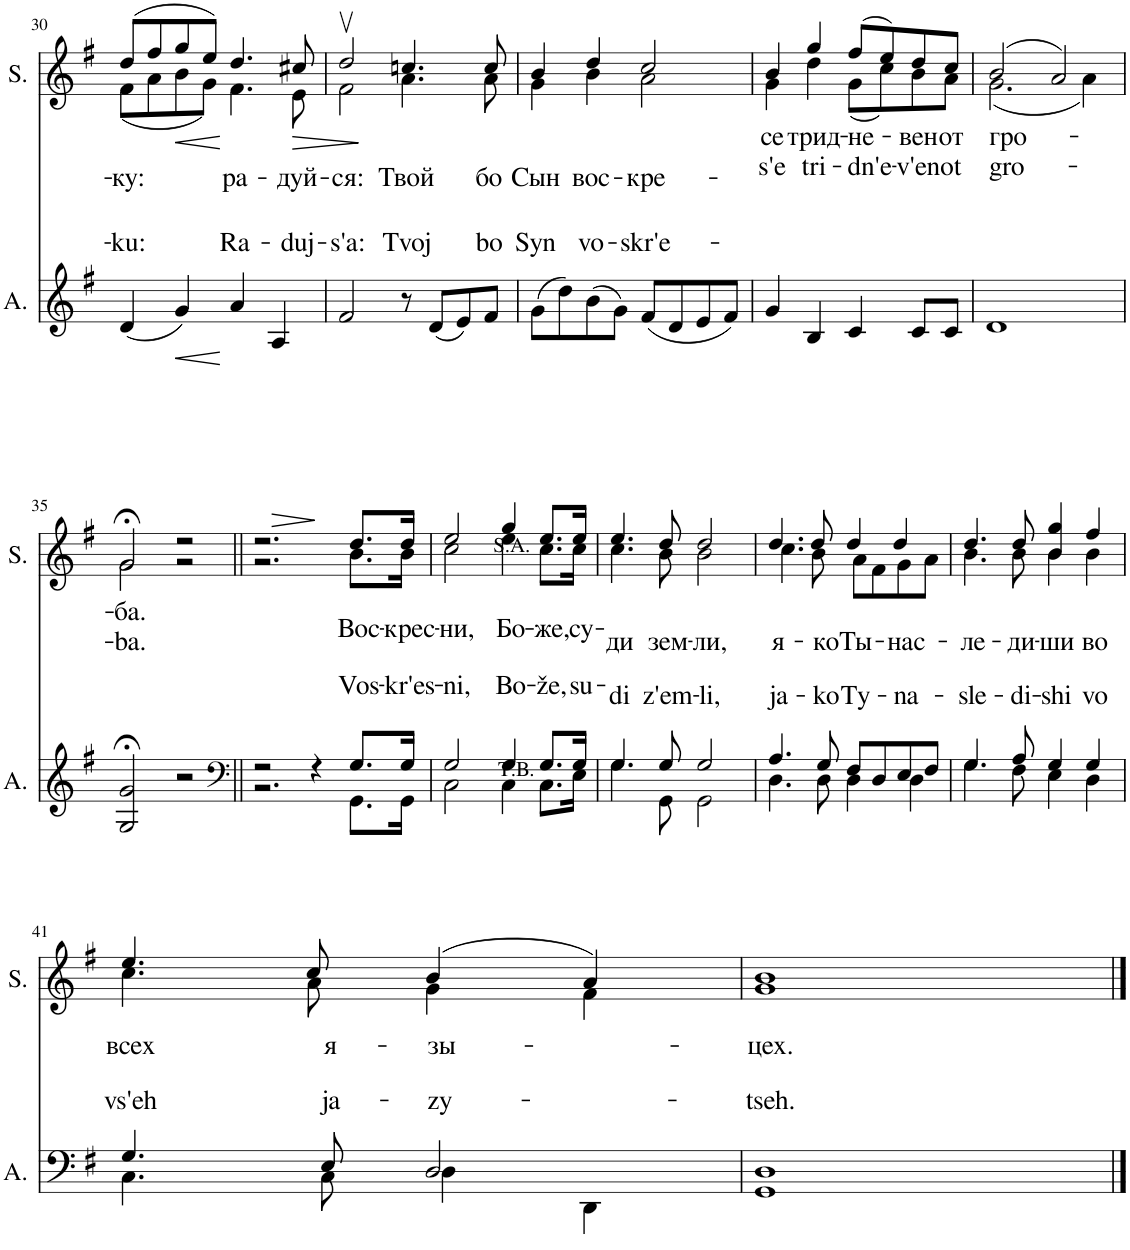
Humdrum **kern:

**kern	**dynam	**kern	**text	**text	**dynam
*part2	*part2	*part1	*part1	*part1	*part1
*staff2	*staff2	*staff1	*staff1	*staff1	*staff1
*I"Alto	*	*I"Soprano	*	*	*
*I'A.	*	*I'S.	*	*	*
!!LO:PB:g=z
*clefG2	*	*clefG2	*	*	*
*k[f#]	*	*k[f#]	*	*	*
*M4/4	*	*M4/4	*	*	*
*met(c)	*	*met(c)	*	*	*
=30	=30	=30	=30	=30	=30
!	!	!	!LO:LY:b	!LO:LY:b	!
*	*	*^	*	*	*
(4d/	.	(8dd/L	(8f#\L	-ку:	-ku:	.
.	.	8ff#/	8a\	.	.	.
!	!LO:HP:b	!	!	!	!	!LO:HP:b
4g/)	<	8gg/	8b\	.	.	<
.	.	8ee/J)	8g\J)	.	.	.
!	!	!	!	!LO:LY:b	!LO:LY:b	!
4a/	.	4.dd/	4.f#\	ра-	Ra-	.
4A/	.	.	.	.	.	.
!	!	!	!	!LO:LY:b	!LO:LY:b	!
.	.	8cc#X/	8e\	-дуй-	-duj-	.
*	*	*v	*v	*	*	*
.	[	.	.	.	[
=31	=31	=31	=31	=31	=31
!	!	!	!LO:LY:b	!LO:LY:b	!
*	*	*^	*	*	*
2f#/	.	2ddv/	2f#\	-ся:	-s'a:	.
!	!	!	!	!LO:LY:b	!LO:LY:b	!
8r	.	4.ccn/	4.a\	Твой	Tvoj	.
(8d/L	.	.	.	.	.	.
8e/)	.	.	.	.	.	.
!	!	!	!	!LO:LY:b	!LO:LY:b	!
8f#/J	.	8cc/	8a\	бо	bo	.
=32	=32	=32	=32	=32	=32	=32
!	!	!	!	!LO:LY:b	!LO:LY:b	!
(8g\L	.	4b/	4g\	Сын	Syn	.
8dd\)	.	.	.	.	.	.
!	!	!	!	!LO:LY:b	!LO:LY:b	!
(8b\	.	4dd/	4b\	вос-	vo-	.
8g\J)	.	.	.	.	.	.
!	!	!	!	!LO:LY:b	!LO:LY:b	!
(8f#/L	.	2cc/	2a\	-кре-	-skr'e-	.
8d/	.	.	.	.	.	.
8e/	.	.	.	.	.	.
8f#/J)	.	.	.	.	.	.
=33	=33	=33	=33	=33	=33	=33
!	!	!	!	!LO:LY:b	!LO:LY:b	!
4g/	.	4b/	4g\	-се	-s'e	.
!	!	!	!	!LO:LY:b	!LO:LY:b	!
4B/	.	4gg/	4dd\	трид-	tri-	.
!	!	!	!	!LO:LY:b	!LO:LY:b	!
4c/	.	(8ff#/L	(8g\L	-не-	-dn'e-	.
.	.	8ee/)	8cc\)	.	.	.
!	!	!	!	!LO:LY:b	!LO:LY:b	!
8c/L	.	8dd/	8b\	-вен	-v'en	.
!	!	!	!	!LO:LY:b	!LO:LY:b	!
8c/J	.	8cc/J	8a\J	от	ot	.
=34	=34	=34	=34	=34	=34	=34
!	!	!	!	!LO:LY:b	!LO:LY:b	!
1d	.	(2b/	(2.g\	гро-	gro-	.
.	.	2a/)	.	.	.	.
.	.	.	4a\)	.	.	.
!!LO:LB:g=z	!!
=35	=35	=35	=35	=35	=35	=35
!	!	!	!	!LO:LY:b	!LO:LY:b	!
2G/;< 2g/;<	.	2g;</	2g\	-ба.	-ba.	.
2r	.	2r	2r	.	.	.
=36||	=36||	=36||	=36||	=36||	=36||	=36||
*clefF4	*	*	*	*	*	*
*^	*	*	*	*	*	*
2r	2.r	.	2.r	2.r	.	.	.
4r	.	.	.	.	.	.	.
!	!	!	!	!	!LO:LY:b	!LO:LY:b	!
8.G/L	8.GG\L	.	8.dd/L	8.b\L	Вос-	Vos-	.
!	!	!	!	!	!LO:LY:b	!LO:LY:b	!
16G/Jk	16GG\Jk	.	16dd/Jk	16b\Jk	-крес-	-kr'es-	.
=37	=37	=37	=37	=37	=37	=37	=37
!	!	!	!	!	!LO:LY:b	!LO:LY:b	!
2G/	2C\	.	2ee/	2cc\	-ни,	-ni,	.
!	!	!	!	!	!LO:LY:b	!LO:LY:b	!
4G/	4C\	.	4gg/	4ee\	Бо-	Bo-	.
!	!	!	!	!	!LO:LY:b	!LO:LY:b	!
8.G/L	8.C\L	.	8.ee/L	8.cc\L	-же,	-že,	.
!	!	!	!	!	!LO:LY:b	!LO:LY:b	!
16G/Jk	16E\Jk	.	16ee/Jk	16cc\Jk	су-	su-	.
=38	=38	=38	=38	=38	=38	=38	=38
!	!	!	!LO:TX:a:t=S.A.	!	!	!	!
!LO:TX:a:t=T.B.	!	!	!	!	!	!	!
!	!	!	!	!	!LO:LY:b	!LO:LY:b	!
4.G/	4.G\	.	4.ee/	4.cc\	-ди	-di	.
!	!	!	!	!	!LO:LY:b	!LO:LY:b	!
8G/	8GG\	.	8dd/	8b\	зем-	z'em-	.
!	!	!	!	!	!LO:LY:b	!LO:LY:b	!
2G/	2GG\	.	2dd/	2b\	-ли,	-li,	.
=39	=39	=39	=39	=39	=39	=39	=39
!	!	!	!	!	!LO:LY:b	!LO:LY:b	!
4.A/	4.D\	.	4.dd/	4.cc\	я-	ja-	.
!	!	!	!	!	!LO:LY:b	!LO:LY:b	!
8G/	8D\	.	8dd/	8b\	-ко	-ko	.
!	!	!	!	!	!LO:LY:b	!LO:LY:b	!
8F#/L	4D\	.	4dd/	8a\L	Ты-	Ty-	.
8D/	.	.	.	8f#\	.	.	.
!	!	!	!	!	!LO:LY:b	!LO:LY:b	!
8E/	4D\	.	4dd/	8g\	-нас-	-na-	.
8F#/J	.	.	.	8a\J	.	.	.
=40	=40	=40	=40	=40	=40	=40	=40
!	!	!	!	!	!LO:LY:b	!LO:LY:b	!
4.G/	4.G\	.	4.dd/	4.b\	-ле-	-sle-	.
!	!	!	!	!	!LO:LY:b	!LO:LY:b	!
8A/	8F#\	.	8dd/	8b\	-ди-	-di-	.
!	!	!	!	!	!LO:LY:b	!LO:LY:b	!
4G/	4E\	.	4b/ 4gg/	4b\	-ши	-shi	.
!	!	!	!	!	!LO:LY:b	!LO:LY:b	!
4G/	4D\	.	4ff#/	4b\	во	vo	.
!!LO:LB:g=z	!!
=41	=41	=41	=41	=41	=41	=41	=41
!	!	!	!	!	!LO:LY:b	!LO:LY:b	!
4.G/	4.C\	.	4.ee/	4.cc\	всех	vs'eh	.
!	!	!	!	!	!LO:LY:b	!LO:LY:b	!
8E/	8C\	.	8cc/	8a\	я-	ja-	.
!	!	!	!	!	!LO:LY:b	!LO:LY:b	!
2D/	4D\	.	(4b/	4g\	-зы-	-zy-	.
.	4DD\	.	4a/)	4f#\	.	.	.
=42	=42	=42	=42	=42	=42	=42	=42
!	!	!	!	!	!LO:LY:b	!LO:LY:b	!
1D	1GG	.	1b	1g	-цех.	-tseh.	.
*v	*v	*	*	*	*	*	*
*	*	*v	*v	*	*	*
==	==	==	==	==	==
*-	*-	*-	*-	*-	*-
